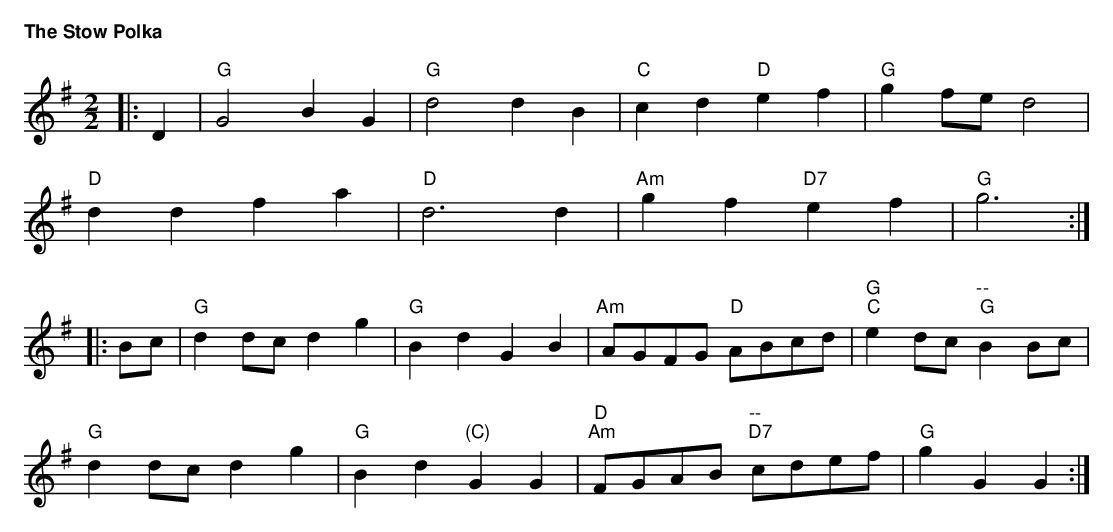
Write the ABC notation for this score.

X:1
T:The Stow Polka
C:
M:2/2
L:1/4
K:G
|: D | "G"G2 BG | "G"d2 dB | "C"cd "D"ef | "G"gf/e/ d2 |
"D"ddfa | "D"d3 d | "Am"gf "D7"ef | "G"g3 :|
|: B/c/ | "G"dd/c/ dg | "G"Bd GB | "Am"A/G/F/G/ "D"A/B/c/d/ | "G""C"ed/c/ "--""G"BB/c/ |
"G"dd/c/ dg | "G"Bd "(C)"GG | "D""Am"F/G/A/B/ "--""D7"c/d/e/f/ | "G"gG G :|
